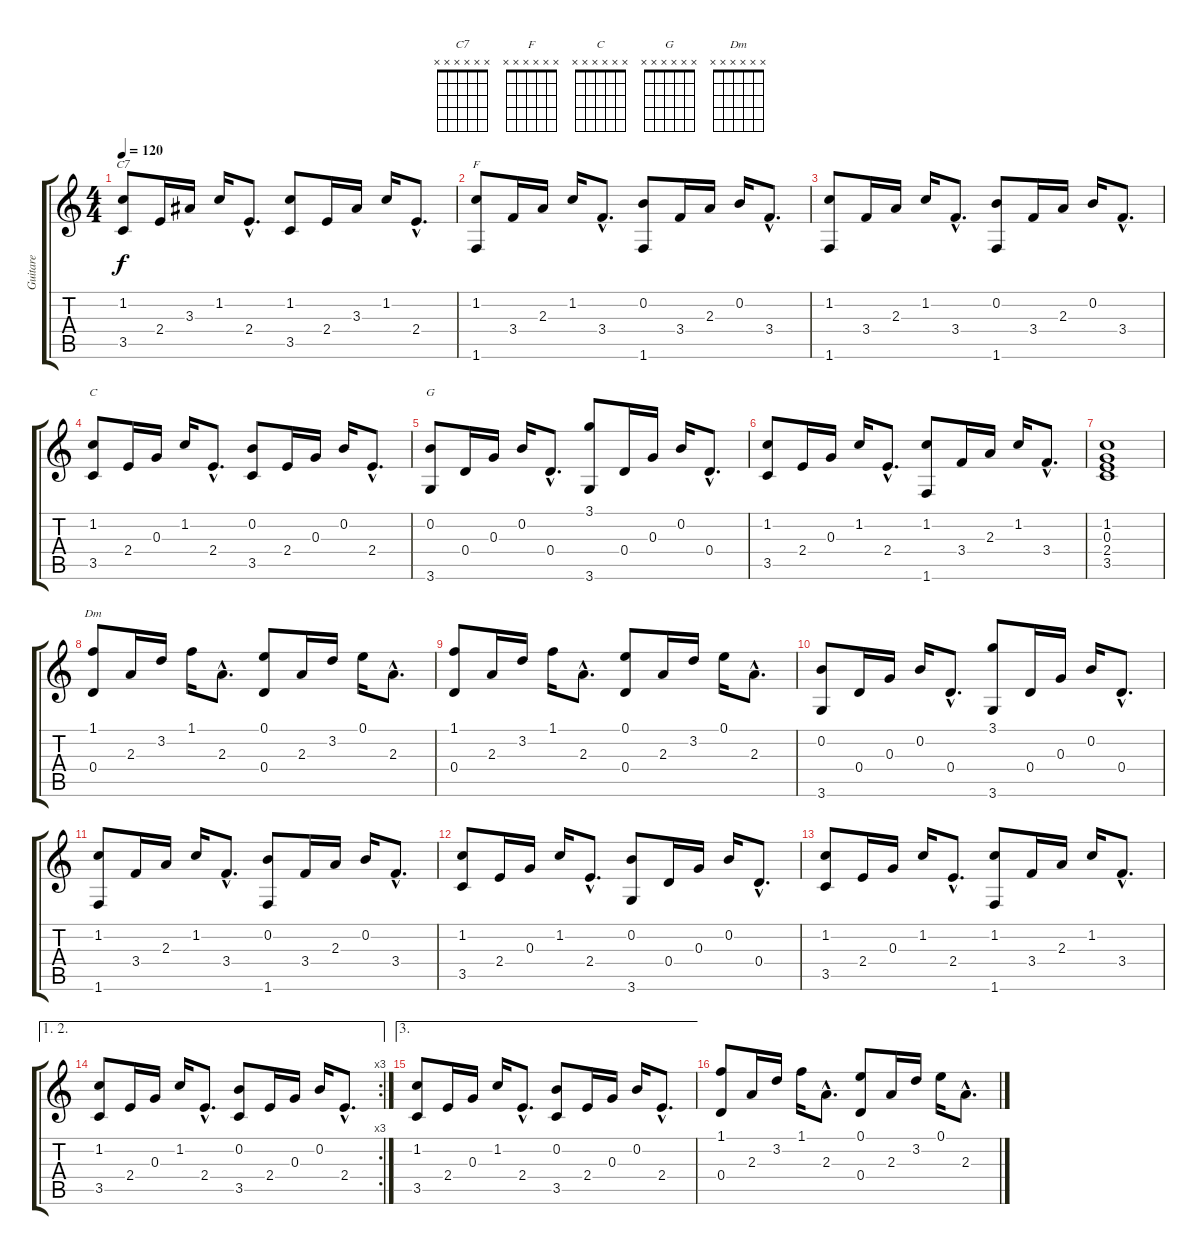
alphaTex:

\track ("Guitare" "Guitare") {instrument acousticguitarsteel}
\staff {score tabs}
\tuning (E4 B3 G3 D3 A2 E2) {hide}
\chord ("C7" x x x x x x) {firstfret 0}
\chord ("F" x x x x x x) {firstfret 0}
\chord ("C" x x x x x x) {firstfret 0}
\chord ("G" x x x x x x) {firstfret 0}
\chord ("Dm" x x x x x x) {firstfret 0}
\ts (4 4)
\tempo 120
\clef g2
\ks c
(1.2 3.5).8{ch "C7" dy f} 2.4.16 3.3.16 1.2.16 2.4{hac}.8{d} (1.2 3.5).8 2.4.16 3.3.16 1.2.16 2.4{hac}.8{d} |
(1.2 1.6).8{ch "F"} 3.4.16 2.3.16 1.2.16 3.4{hac}.8{d} (0.2 1.6).8 3.4.16 2.3.16 0.2.16 3.4{hac}.8{d} |
(1.2 1.6).8 3.4.16 2.3.16 1.2.16 3.4{hac}.8{d} (0.2 1.6).8 3.4.16 2.3.16 0.2.16 3.4{hac}.8{d} |
(1.2 3.5).8{ch "C"} 2.4.16 0.3.16 1.2.16 2.4{hac}.8{d} (0.2 3.5).8 2.4.16 0.3.16 0.2.16 2.4{hac}.8{d} |
(0.2 3.6).8{ch "G"} 0.4.16 0.3.16 0.2.16 0.4{hac}.8{d} (3.1 3.6).8 0.4.16 0.3.16 0.2.16 0.4{hac}.8{d} |
(1.2 3.5).8 2.4.16 0.3.16 1.2.16 2.4{hac}.8{d} (1.2 1.6).8 3.4.16 2.3.16 1.2.16 3.4{hac}.8{d} |
(1.2 0.3 2.4 3.5).1 |
(1.1 0.4).8{ch "Dm"} 2.3.16 3.2.16 1.1.16 2.3{hac}.8{d} (0.1 0.4).8 2.3.16 3.2.16 0.1.16 2.3{hac}.8{d} |
(1.1 0.4).8 2.3.16 3.2.16 1.1.16 2.3{hac}.8{d} (0.1 0.4).8 2.3.16 3.2.16 0.1.16 2.3{hac}.8{d} |
(0.2 3.6).8 0.4.16 0.3.16 0.2.16 0.4{hac}.8{d} (3.1 3.6).8 0.4.16 0.3.16 0.2.16 0.4{hac}.8{d} |
(1.2 1.6).8 3.4.16 2.3.16 1.2.16 3.4{hac}.8{d} (0.2 1.6).8 3.4.16 2.3.16 0.2.16 3.4{hac}.8{d} |
(1.2 3.5).8 2.4.16 0.3.16 1.2.16 2.4{hac}.8{d} (0.2 3.6).8 0.4.16 0.3.16 0.2.16 0.4{hac}.8{d} |
(1.2 3.5).8 2.4.16 0.3.16 1.2.16 2.4{hac}.8{d} (1.2 1.6).8 3.4.16 2.3.16 1.2.16 3.4{hac}.8{d} |
\ae (1 2)
\rc 3
(1.2 3.5).8 2.4.16 0.3.16 1.2.16 2.4{hac}.8{d} (0.2 3.5).8 2.4.16 0.3.16 0.2.16 2.4{hac}.8{d} |
\ae 3
(1.2 3.5).8 2.4.16 0.3.16 1.2.16 2.4{hac}.8{d} (0.2 3.5).8 2.4.16 0.3.16 0.2.16 2.4{hac}.8{d} |
(1.1 0.4).8 2.3.16 3.2.16 1.1.16 2.3{hac}.8{d} (0.1 0.4).8 2.3.16 3.2.16 0.1.16 2.3{hac}.8{d}
